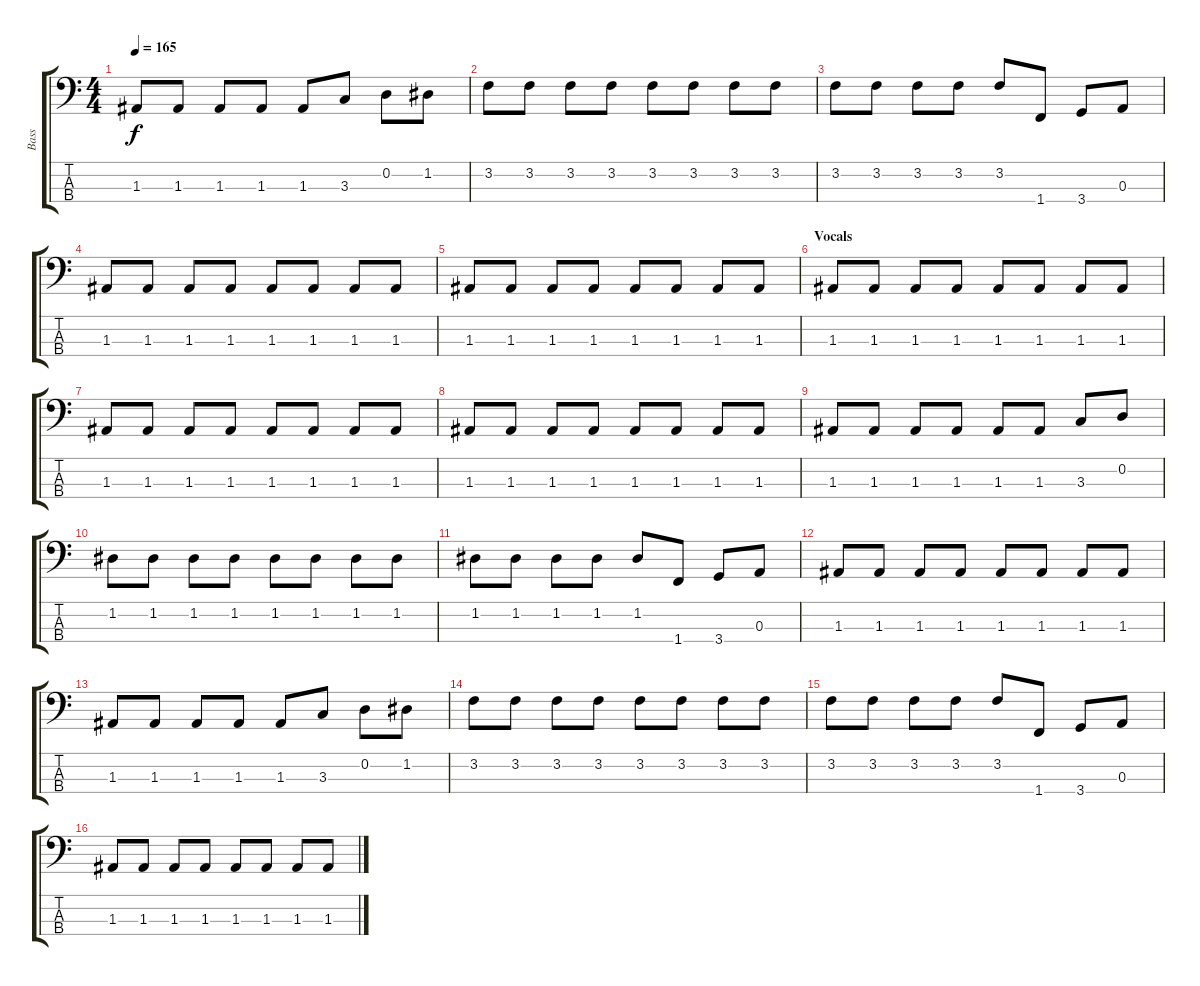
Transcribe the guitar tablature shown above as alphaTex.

\track ("Bass" "Bass") {instrument electricbassfinger}
\staff {score tabs}
\tuning (G2 D2 A1 E1) {hide}
\ts (4 4)
\tempo 165
\clef f4
\ks c
1.3.8{dy f} 1.3.8 1.3.8 1.3.8 1.3.8 3.3.8 0.2.8 1.2.8 |
3.2.8 3.2.8 3.2.8 3.2.8 3.2.8 3.2.8 3.2.8 3.2.8 |
3.2.8 3.2.8 3.2.8 3.2.8 3.2.8 1.4.8 3.4.8 0.3.8 |
1.3.8 1.3.8 1.3.8 1.3.8 1.3.8 1.3.8 1.3.8 1.3.8 |
1.3.8 1.3.8 1.3.8 1.3.8 1.3.8 1.3.8 1.3.8 1.3.8 |
\section ("" "Vocals")
1.3.8 1.3.8 1.3.8 1.3.8 1.3.8 1.3.8 1.3.8 1.3.8 |
1.3.8 1.3.8 1.3.8 1.3.8 1.3.8 1.3.8 1.3.8 1.3.8 |
1.3.8 1.3.8 1.3.8 1.3.8 1.3.8 1.3.8 1.3.8 1.3.8 |
1.3.8 1.3.8 1.3.8 1.3.8 1.3.8 1.3.8 3.3.8 0.2.8 |
1.2.8 1.2.8 1.2.8 1.2.8 1.2.8 1.2.8 1.2.8 1.2.8 |
1.2.8 1.2.8 1.2.8 1.2.8 1.2.8 1.4.8 3.4.8 0.3.8 |
1.3.8 1.3.8 1.3.8 1.3.8 1.3.8 1.3.8 1.3.8 1.3.8 |
1.3.8 1.3.8 1.3.8 1.3.8 1.3.8 3.3.8 0.2.8 1.2.8 |
3.2.8 3.2.8 3.2.8 3.2.8 3.2.8 3.2.8 3.2.8 3.2.8 |
3.2.8 3.2.8 3.2.8 3.2.8 3.2.8 1.4.8 3.4.8 0.3.8 |
1.3.8 1.3.8 1.3.8 1.3.8 1.3.8 1.3.8 1.3.8 1.3.8
